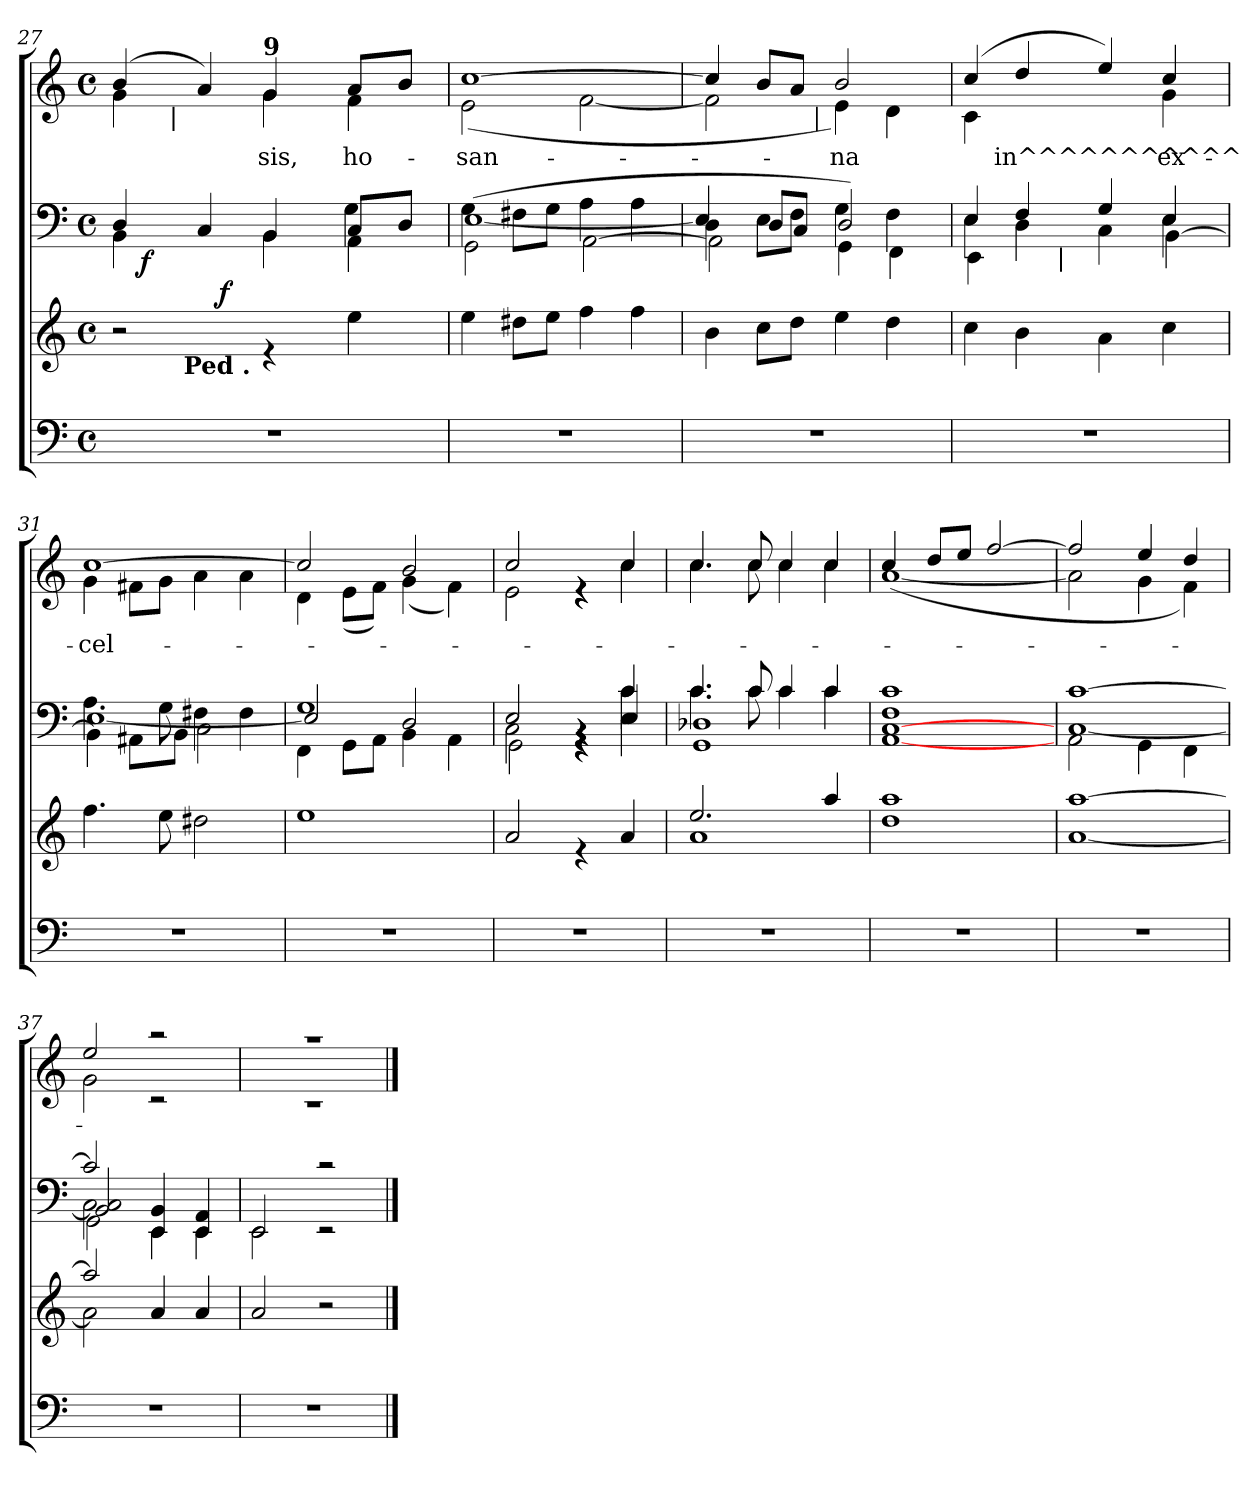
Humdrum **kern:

**kern	**kern	**dynam	**kern	**dynam	**kern	**text
*part4	*part3	*part3	*part2	*part2	*part1	*part1
*staff4	*staff3	*staff3	*staff2	*staff2	*staff1	*staff1
*clefF4	*clefG2	*	*clefF4	*	*clefG2	*
*k[]	*k[]	*	*k[]	*	*k[]	*
*C:	*C:	*	*C:	*	*C:	*
*M4/4	*M4/4	*	*M4/4	*	*M4/4	*
*met(c)	*met(c)	*	*met(c)	*	*met(c)	*
*MM113	*MM113	*	*MM113	*	*MM113	*
=27	=27	=27	=27	=27	=27	=27
*	*	*	*^	*	*	*
*	*	*	*	*^	*	*	*
!	!	!	!	!	!	!	!	!LO:LY:a
*	*^	*	*	*	*^	*	*^	*
*	*	*^	*	*	*	*	*	*	*	*^	*
1r	2r	4ryy	8..ryy	.	4D/	4BB\	2.ryy	16.ryy	.	(<4b/	4g\	8.ryy	.
!	!	!	!	!	!	!	!	!	!LO:DY:b	!	!	!	!
.	.	.	.	.	.	.	.	2ryy	f	.	.	.	.
!	!	!	!	!	!	!	!	!	!	!	!	!LO:TX:b:t=|	!
.	.	.	.	.	.	.	.	.	.	.	.	2ryy	.
!	!	!	!LO:TX:b:B:t=Ped .	!	!	!	!	!	!	!	!	!	!
.	.	.	2ryy	.	.	.	.	.	.	.	.	.	.
.	.	16ryy	.	.	4C/	4ryy	.	.	.	4a/)	4ryy	.	.
!	!	!	!	!LO:DY:a	!	!	!	!	!	!	!	!	!
.	.	2ryy	.	f	.	.	.	.	.	.	.	.	.
!	!	!	!	!	!	!	!	!	!	!LO:TX:a:B:t=9	!	!	!
!	!	!	!	!	!	!	!	!	!	!	!	!	!LO:LY:a
.	4re	.	.	.	4BB/	4BB\	.	.	.	4g/	4g\	.	sis,
.	.	.	.	.	.	.	.	4ryy	.	.	.	.	.
.	.	.	.	.	.	.	.	.	.	.	.	4ryy	.
.	.	.	4ryy	.	.	.	.	.	.	.	.	.	.
!	!	!	!	!	!	!	!	!	!	!	!	!	!LO:LY:a
.	4ee\	.	.	.	8C/L	4AA\	4G\	.	.	8a/L	4f\	.	ho-
.	.	8.ryy	.	.	.	.	.	.	.	.	.	.	.
.	.	.	.	.	.	.	.	8ryy	.	.	.	.	.
.	.	.	.	.	8D/J	.	.	.	.	8b/J	.	.	.
.	.	.	.	.	.	.	.	.	.	.	.	16ryy	.
.	.	.	32ryy	.	.	.	.	32ryy	.	.	.	.	.
!!LO:LB:g=z
=28	=28	=28	=28	=28	=28	=28	=28	=28	=28	=28	=28	=28	=28
!	!	!	!	!	!	!	!	!	!	!	!	!	!LO:LY:a
*	*v	*v	*v	*	*	*	*	*	*	*	*v	*v	*
*	*	*	*	*	*v	*v	*	*	*	*
1r	4ee\	.	4G\	(<[<1E	2GG\	.	[<1cc	(>2e\	-san-
.	8dd#X\L	.	8F#X\L	.	.	.	.	.	.
.	8ee\J	.	8G\J	.	.	.	.	.	.
.	4ff\	.	4A\	.	[>2AA\	.	.	[>2f\	.
.	4ff\	.	4A\	.	.	.	.	.	.
*	*	*	*	*	*	*	*v	*v	*
=29	=29	=29	=29	=29	=29	=29	=29	=29
*	*	*	*	*	*	*	*MM114	*
*	*	*	*	*	*	*	*^	*
*	*	*	*	*	*	*	*	*^	*
1r	4b\	.	4D\	4E/]	2AA\]	.	4cc/]	2f\]	4..ryy	.
.	8cc\L	.	8E\L	8D/L	.	.	8b/L	.	.	.
.	8dd\J	.	8F\J	8C/J	.	.	8a/J	.	.	.
!	!	!	!	!	!	!	!	!	!LO:TX:b:t=|	!
.	.	.	.	.	.	.	.	.	2ryy	.
!	!	!	!	!	!	!	!	!	!	!LO:LY:a
.	4ee\	.	4G\	2D/)	4GG\	.	2b/	4e\)	.	-na
.	4dd\	.	4F\	.	4FF\	.	.	4d\	.	.
.	.	.	.	.	.	.	.	.	16ryy	.
*	*	*	*	*	*	*	*	*v	*v	*
=30	=30	=30	=30	=30	=30	=30	=30	=30	=30
*	*	*	*	*	*^	*	*	*	*
1r	4cc\	.	4E\	4E/	4EE\	4.ryy	.	(<4cc/	4c\	.
!	!	!	!	!	!	!	!	!	!	!LO:LY:a
.	4b\	.	4D\	4F/	2ryy	.	.	4dd/	2ryy	in^^^^^^^^^^^
!	!	!	!	!	!	!LO:TX:b:t=|	!	!	!	!
.	.	.	.	.	.	2ryy	.	.	.	.
.	4a\	.	4C\	4G/	.	.	.	4ee/)	.	.
!	!	!	!	!	!	!	!	!	!	!LO:LY:a
.	4cc\	.	4E\	4E/	[>4BB\	.	.	4cc/	4g\	ex-
.	.	.	.	.	.	8ryy	.	.	.	.
*	*	*	*v	*v	*v	*v	*	*	*	*
=31	=31	=31	=31	=31	=31	=31	=31
*	*	*	*	*	*MM115	*	*
*	*	*	*^	*	*	*	*
*	*	*	*	*^	*	*	*	*
*	*	*	*	*	*^	*	*	*	*
!	!	!	!	!	!	!	!	!	!	!LO:LY:a
*	*	*	*	*	*v	*v	*	*	*	*
1r	4.ff\	.	4.A\	[<1E	4BB\]	.	[<1cc	4g\	-cel-
.	.	.	.	.	8AA#X\L	.	.	8f#X\L	.
.	8ee\	.	8G\	.	8BB\J	.	.	8g\J	.
.	2dd#X\	.	4F#X\	.	2C\	.	.	4a\	.
.	.	.	4F#\	.	.	.	.	4a\	.
=32	=32	=32	=32	=32	=32	=32	=32	=32	=32
*	*	*	*	*	*	*	*MM116	*	*
1r	1ee	.	1G	2E/]	4FF\	.	2cc/]	4d\	.
.	.	.	.	.	8GG\L	.	.	(>8e\L	.
.	.	.	.	.	8AA\J	.	.	8f\J)	.
.	.	.	.	2D/	4BB\	.	2b/	(>4g\	.
.	.	.	.	.	4AA\	.	.	4f\)	.
!!LO:LB:g=z	!!
=33	=33	=33	=33	=33	=33	=33	=33	=33	=33
*	*	*	*	*	*^	*	*	*	*
1r	2a/	.	2C\	2E/	2GG\	2ryy	.	2cc/	2e\	.
.	4re	.	4rBB	4rGG	4rGG	4rBB	.	4re	4re	.
.	4a/	.	4c\	4E/	4E\	4c/	.	4cc/	4cc\	.
*	*	*	*v	*v	*v	*v	*	*	*	*
=34	=34	=34	=34	=34	=34	=34	=34
*	*	*	*	*	*MM117	*	*
*	*^	*	*^	*	*	*	*
*	*	*	*	*	*^	*	*	*	*
*	*	*	*	*	*	*^	*	*	*	*
*	*	*	*	*	*	*v	*v	*	*	*	*
1r	2.ee/	1a	.	4.c/	4.c\	1GG 1D-X	.	4.cc/	4.cc\	.
.	.	.	.	8c/	8c\	.	.	8cc/	8cc\	.
.	.	.	.	4c/	4c\	.	.	4cc/	4cc\	.
.	4aa/	.	.	4c/	4c\	.	.	4cc/	4cc\	.
*	*v	*v	*	*	*	*	*	*	*	*
*	*	*	*v	*v	*v	*	*	*	*
=35	=35	=35	=35	=35	=35	=35	=35
*	*	*	*	*	*MM118	*	*
*	*	*	*^	*	*	*	*
*	*	*	*	*^	*	*	*	*
*	*	*	*	*	*^	*	*	*	*
1r	1dd 1aa	.	1c	1F	[<1C	[>1AA	.	4cc/	(>[>1a	.
.	.	.	.	.	.	.	.	8dd/L	.	.
.	.	.	.	.	.	.	.	8ee/J	.	.
.	.	.	.	.	.	.	.	[<2ff/	.	.
*	*	*	*	*	*v	*v	*	*	*	*
=36	=36	=36	=36	=36	=36	=36	=36	=36	=36
*	*^	*	*	*	*	*	*	*	*
1r	[<1aa	[>1a	.	[<1c	[<1C	2AA\	.	2ff/]	2a\]	.
.	.	.	.	.	.	4GG\	.	4ee/	4g\	.
.	.	.	.	.	.	4FF\	.	4dd/	4f\)	.
*	*	*	*	*v	*v	*v	*	*	*	*
=37	=37	=37	=37	=37	=37	=37	=37	=37
*	*	*	*	*	*	*MM119	*	*
*	*	*	*	*^	*	*	*	*
*	*	*	*	*	*^	*	*	*	*
*	*	*	*	*	*	*^	*	*	*	*
1r	2aa/]	2a\]	.	2c/]	2C\]	2BB/ 2C/	2GG\	.	2ee/	2g\	.
.	4a/	2ryy	.	2ryy	2ryy	4EE/ 4BB/	4EE\	.	2raa	2rc	.
.	4a/	.	.	.	.	4EE/ 4AA/	4EE\	.	.	.	.
*	*v	*v	*	*	*	*	*	*	*	*	*
*	*	*	*	*v	*v	*v	*	*	*	*
=38	=38	=38	=38	=38	=38	=38	=38	=38
1r	2a/	.	2EE/	2EE\	.	1raa	1rc	.
.	2r	.	2rc	2rEE	.	.	.	.
*	*	*	*v	*v	*	*	*	*
*	*	*	*	*	*v	*v	*
==	==	==	==	==	==	==
*-	*-	*-	*-	*-	*-	*-
